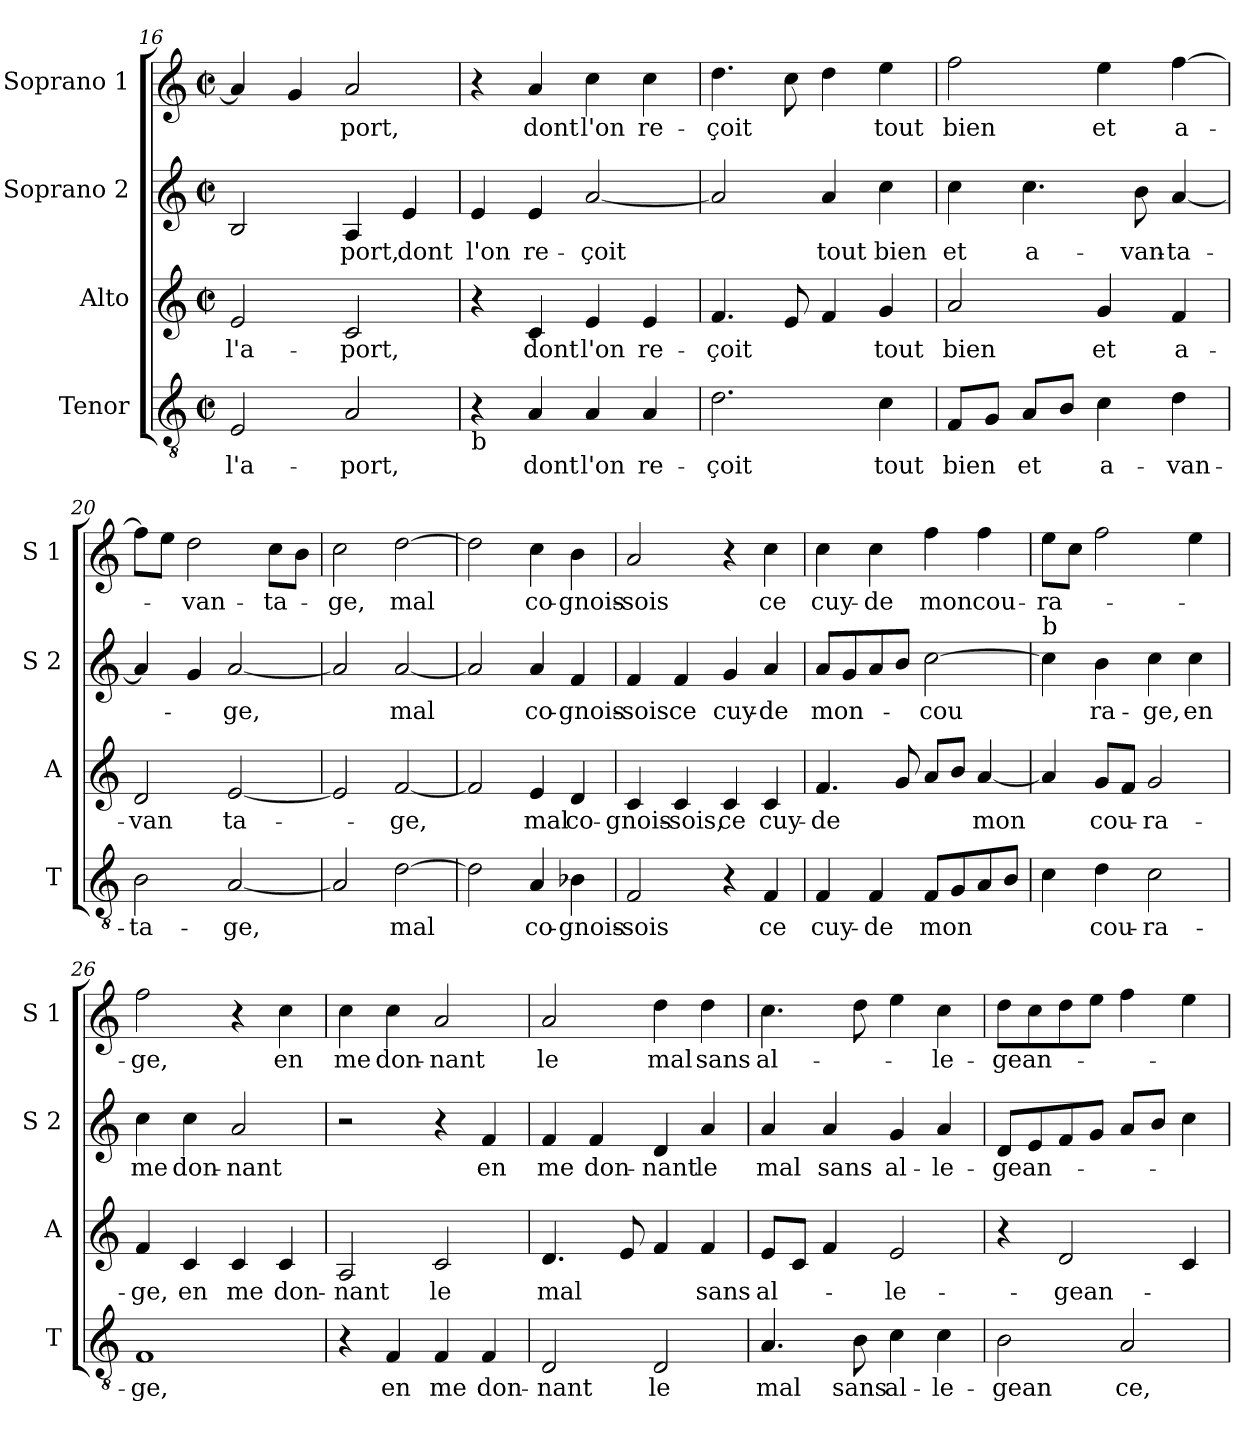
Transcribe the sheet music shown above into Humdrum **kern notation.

**kern	**text	**kern	**text	**kern	**text	**kern	**text
*part4	*part4	*part3	*part3	*part2	*part2	*part1	*part1
*staff4	*staff4	*staff3	*staff3	*staff2	*staff2	*staff1	*staff1
*I"Tenor	*	*I"Alto	*	*I"Soprano 2	*	*I"Soprano 1	*
*I'T	*	*I'A	*	*I'S 2	*	*I'S 1	*
*clefGv2	*	*clefG2	*	*clefG2	*	*clefG2	*
*k[]	*	*k[]	*	*k[]	*	*k[]	*
*C:	*	*C:	*	*C:	*	*C:	*
*M2/2	*	*M2/2	*	*M2/2	*	*M2/2	*
*met(c|)	*	*met(c|)	*	*met(c|)	*	*met(c|)	*
=16	=16	=16	=16	=16	=16	=16	=16
!	!LO:LY:b	!	!LO:LY:b	!	!	!	!
2E/	l'a-	2e/	l'a-	2B/	.	4a/]	.
.	.	.	.	.	.	4g/	.
!	!LO:LY:b	!	!LO:LY:b	!	!LO:LY:b	!	!LO:LY:b
2A/	-port,	2c/	-port,	4A/	-port,	2a/	-port,
!	!	!	!	!	!LO:LY:b	!	!
.	.	.	.	4e/	dont	.	.
=17	=17	=17	=17	=17	=17	=17	=17
!LO:TX:b:t=b	!	!	!	!	!	!	!
!	!	!	!	!	!LO:LY:b	!	!
4r	.	4r	.	4e/	l'on	4r	.
!	!LO:LY:b	!	!LO:LY:b	!	!LO:LY:b	!	!LO:LY:b
4A/	dont	4c/	dont	4e/	re-	4a/	dont
!	!LO:LY:b	!	!LO:LY:b	!	!LO:LY:b	!	!LO:LY:b
4A/	l'on	4e/	l'on	[2a/	-çoit	4cc\	l'on
!	!LO:LY:b	!	!LO:LY:b	!	!	!	!LO:LY:b
4A/	re-	4e/	re-	.	.	4cc\	re-
!!LO:LB:g=z
=18	=18	=18	=18	=18	=18	=18	=18
!	!LO:LY:b	!	!LO:LY:b	!	!	!	!LO:LY:b
2.d\	-çoit	4.f/	-çoit	2a/]	.	4.dd\	-çoit
.	.	8e/	.	.	.	8cc\	.
!	!	!	!	!	!LO:LY:b	!	!
.	.	4f/	.	4a/	tout	4dd\	.
!	!LO:LY:b	!	!LO:LY:b	!	!LO:LY:b	!	!LO:LY:b
4c\	tout	4g/	tout	4cc\	bien	4ee\	tout
=19	=19	=19	=19	=19	=19	=19	=19
!	!LO:LY:b	!	!LO:LY:b	!	!LO:LY:b	!	!LO:LY:b
8F/L	bien	2a/	bien	4cc\	et	2ff\	bien
8G/J	.	.	.	.	.	.	.
!	!LO:LY:b	!	!	!	!LO:LY:b	!	!
8A/L	et	.	.	4.cc\	a-	.	.
8B/J	.	.	.	.	.	.	.
!	!LO:LY:b	!	!LO:LY:b	!	!	!	!LO:LY:b
4c\	a-	4g/	et	.	.	4ee\	et
!	!	!	!	!	!LO:LY:b	!	!
.	.	.	.	8b\	-van-	.	.
!	!LO:LY:b	!	!LO:LY:b	!	!LO:LY:b	!	!LO:LY:b
4d\	-van-	4f/	a-	[4a/	-ta-	[4ff\	a-
=20	=20	=20	=20	=20	=20	=20	=20
!	!LO:LY:b	!	!LO:LY:b	!	!	!	!
2B\	-ta-	2d/	-van	4a/]	.	8ff\L]	.
.	.	.	.	.	.	8ee\J	.
!	!	!	!	!	!	!	!LO:LY:b
.	.	.	.	4g/	.	2dd\	-van-
!	!LO:LY:b	!	!LO:LY:b	!	!LO:LY:b	!	!
[2A/	-ge,	[2e/	ta-	[2a/	-ge,	.	.
!	!	!	!	!	!	!	!LO:LY:b
.	.	.	.	.	.	8cc\L	-ta-
.	.	.	.	.	.	8b\J	.
=21	=21	=21	=21	=21	=21	=21	=21
!	!	!	!	!	!	!	!LO:LY:b
2A/]	.	2e/]	.	2a/]	.	2cc\	-ge,
!	!LO:LY:b	!	!LO:LY:b	!	!LO:LY:b	!	!LO:LY:b
[2d\	mal	[2f/	-ge,	[2a/	mal	[2dd\	mal
=22	=22	=22	=22	=22	=22	=22	=22
2d\]	.	2f/]	.	2a/]	.	2dd\]	.
!	!LO:LY:b	!	!LO:LY:b	!	!LO:LY:b	!	!LO:LY:b
4A/	co-	4e/	mal	4a/	co-	4cc\	co-
!	!LO:LY:b	!	!LO:LY:b	!	!LO:LY:b	!	!LO:LY:b
4B-X\	-gnois-	4d/	co-	4f/	-gnois-	4b\	-gnois-
=23	=23	=23	=23	=23	=23	=23	=23
!	!LO:LY:b	!	!LO:LY:b	!	!LO:LY:b	!	!LO:LY:b
2F/	-sois	4c/	-gnois-	4f/	-sois	2a/	-sois
!	!	!	!LO:LY:b	!	!LO:LY:b	!	!
.	.	4c/	-sois,	4f/	ce	.	.
!	!	!	!LO:LY:b	!	!LO:LY:b	!	!
4r	.	4c/	ce	4g/	cuy-	4r	.
!	!LO:LY:b	!	!LO:LY:b	!	!LO:LY:b	!	!LO:LY:b
4F/	ce	4c/	cuy-	4a/	-de	4cc\	ce
!!LO:LB:g=z
=24	=24	=24	=24	=24	=24	=24	=24
!	!LO:LY:b	!	!LO:LY:b	!	!LO:LY:b	!	!LO:LY:b
4F/	cuy-	4.f/	-de	8a/L	mon-	4cc\	cuy-
.	.	.	.	8g/	.	.	.
!	!LO:LY:b	!	!	!	!	!	!LO:LY:b
4F/	-de	.	.	8a/	.	4cc\	-de
.	.	8g/	.	8b/J	.	.	.
!	!LO:LY:b	!	!	!	!LO:LY:b	!	!LO:LY:b
8F/L	mon	8a/L	.	[2cc\	-cou	4ff\	mon
8G/	.	8b/J	.	.	.	.	.
!	!	!	!LO:LY:b	!	!	!	!LO:LY:b
8A/	.	[4a/	mon	.	.	4ff\	cou-
8B/J	.	.	.	.	.	.	.
=25	=25	=25	=25	=25	=25	=25	=25
!	!	!	!	!LO:TX:a:t=b	!	!	!
!	!	!	!	!	!	!	!LO:LY:b
4c\	.	4a/]	.	4cc\]	.	8ee\L	-ra-
.	.	.	.	.	.	8cc\J	.
!	!LO:LY:b	!	!LO:LY:b	!	!LO:LY:b	!	!
4d\	cou-	8g/L	cou-	4b\	ra-	2ff\	.
.	.	8f/J	.	.	.	.	.
!	!LO:LY:b	!	!LO:LY:b	!	!LO:LY:b	!	!
2c\	-ra-	2g/	-ra-	4cc\	-ge,	.	.
!	!	!	!	!	!LO:LY:b	!	!
.	.	.	.	4cc\	en	4ee\	.
=26	=26	=26	=26	=26	=26	=26	=26
!	!LO:LY:b	!	!LO:LY:b	!	!LO:LY:b	!	!LO:LY:b
1F	-ge,	4f/	-ge,	4cc\	me	2ff\	-ge,
!	!	!	!LO:LY:b	!	!LO:LY:b	!	!
.	.	4c/	en	4cc\	don-	.	.
!	!	!	!LO:LY:b	!	!LO:LY:b	!	!
.	.	4c/	me	2a/	-nant	4r	.
!	!	!	!LO:LY:b	!	!	!	!LO:LY:b
.	.	4c/	don-	.	.	4cc\	en
=27	=27	=27	=27	=27	=27	=27	=27
!	!	!	!LO:LY:b	!	!	!	!LO:LY:b
4r	.	2A/	-nant	2r	.	4cc\	me
!	!LO:LY:b	!	!	!	!	!	!LO:LY:b
4F/	en	.	.	.	.	4cc\	don-
!	!LO:LY:b	!	!LO:LY:b	!	!	!	!LO:LY:b
4F/	me	2c/	le	4r	.	2a/	-nant
!	!LO:LY:b	!	!	!	!LO:LY:b	!	!
4F/	don-	.	.	4f/	en	.	.
=28	=28	=28	=28	=28	=28	=28	=28
!	!LO:LY:b	!	!LO:LY:b	!	!LO:LY:b	!	!LO:LY:b
2D/	-nant	4.d/	mal	4f/	me	2a/	le
!	!	!	!	!	!LO:LY:b	!	!
.	.	.	.	4f/	don-	.	.
.	.	8e/	.	.	.	.	.
!	!LO:LY:b	!	!	!	!LO:LY:b	!	!LO:LY:b
2D/	le	4f/	.	4d/	-nant	4dd\	mal
!	!	!	!LO:LY:b	!	!LO:LY:b	!	!LO:LY:b
.	.	4f/	sans	4a/	le	4dd\	sans
=29	=29	=29	=29	=29	=29	=29	=29
!	!LO:LY:b	!	!LO:LY:b	!	!LO:LY:b	!	!LO:LY:b
4.A/	mal	8e/L	al-	4a/	mal	4.cc\	al-
.	.	8c/J	.	.	.	.	.
!	!	!	!	!	!LO:LY:b	!	!
.	.	4f/	.	4a/	sans	.	.
!	!LO:LY:b	!	!	!	!	!	!
8B\	sans	.	.	.	.	8dd\	.
!	!LO:LY:b	!	!LO:LY:b	!	!LO:LY:b	!	!
4c\	al-	2e/	-le-	4g/	al-	4ee\	.
!	!LO:LY:b	!	!	!	!LO:LY:b	!	!LO:LY:b
4c\	-le-	.	.	4a/	-le-	4cc\	-le-
!!LO:PB:g=z
=30	=30	=30	=30	=30	=30	=30	=30
!	!LO:LY:b	!	!	!	!LO:LY:b	!	!LO:LY:b
2B\	-gean	4r	.	8d/L	-gean-	8dd\L	-gean-
.	.	.	.	8e/	.	8cc\	.
!	!	!	!LO:LY:b	!	!	!	!
.	.	2d/	-gean-	8f/	.	8dd\	.
.	.	.	.	8g/J	.	8ee\J	.
!	!LO:LY:b	!	!	!	!	!	!
2A/	ce,	.	.	8a/L	.	4ff\	.
.	.	.	.	8b/J	.	.	.
.	.	4c/	.	4cc\	.	4ee\	.
=	=	=	=	=	=	=	=
*-	*-	*-	*-	*-	*-	*-	*-
